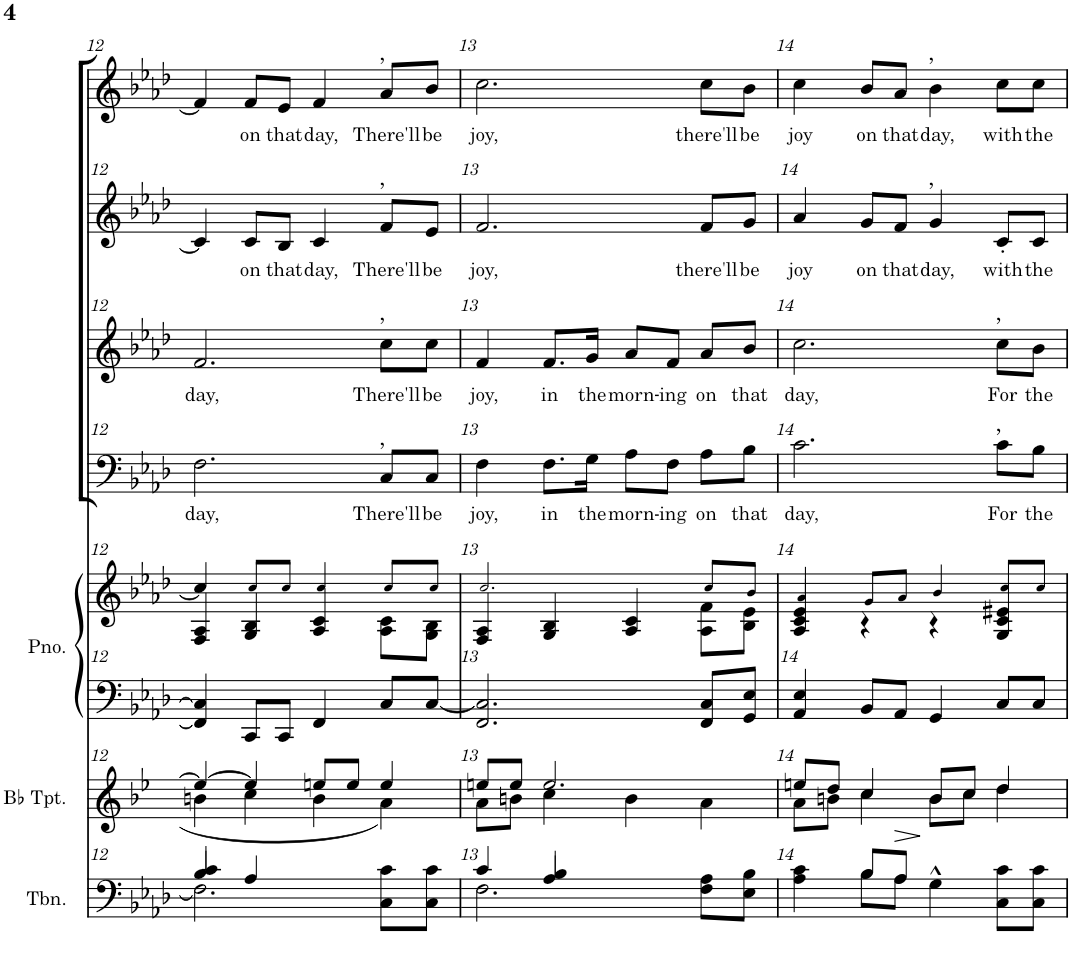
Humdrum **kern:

**kern	**kern	**kern	**kern	**kern	**text	**kern	**text	**kern	**text	**kern	**text
*part7	*part6	*part5	*part5	*part4	*part4	*part3	*part3	*part2	*part2	*part1	*part1
*staff8	*staff7	*staff6	*staff5	*staff4	*staff4	*staff3	*staff3	*staff2	*staff2	*staff1	*staff1
*I"Trombone	*I"Bb Trumpet	*I"Piano	*	*I"Bass	*	*I"Tenor	*	*I"Alto	*	*I"Soprano	*
*I'Tbn.	*I'Bb Tpt.	*I'Pno.	*	*	*	*	*	*	*	*	*
!!LO:PB:g=z
*clefF4	*clefG2	*clefF4	*clefG2	*clefF4	*	*clefG2	*	*clefG2	*	*clefG2	*
*	*Trd1c2	*	*	*	*	*	*	*	*	*	*
*k[b-e-a-d-]	*k[b-e-]	*k[b-e-a-d-]	*k[b-e-a-d-]	*k[b-e-a-d-]	*	*k[b-e-a-d-]	*	*k[b-e-a-d-]	*	*k[b-e-a-d-]	*
*M4/4	*M4/4	*M4/4	*M4/4	*M4/4	*	*M4/4	*	*M4/4	*	*M4/4	*
*met(c)	*met(c)	*met(c)	*met(c)	*met(c)	*	*met(c)	*	*met(c)	*	*met(c)	*
=12	=12	=12	=12	=12	=12	=12	=12	=12	=12	=12	=12
*^	*^	*	*^	*	*	*	*	*	*	*	*
*	*^	*	*	*	*	*	*	*	*	*	*	*	*	*
!	!	!	!	!	!	!	!	!	!LO:LY:b	!	!LO:LY:b	!	!	!	!
4c/	2.F\]	4B-/	4ee/_	4bn\	4FF/] 4C/]	4cc/]	4F/ 4A-/	2.F\	day,	2.f/	day,	4c/]	.	4f/]	.
!	!	!	!	!	!	!	!	!	!	!	!	!	!LO:LY:b	!	!LO:LY:b
4A-/	.	4ryy	4ee/]	4cc\	8CC/L	8cc/L	4G/ 4B-/	.	.	.	.	8c/L	on	8f/L	on
!	!	!	!	!	!	!	!	!	!	!	!	!	!LO:LY:b	!	!LO:LY:b
.	.	.	.	.	8CC/J	8cc/J	.	.	.	.	.	8B-/J	that	8e-/J	that
!	!	!	!	!	!	!	!	!	!	!	!	!	!LO:LY:b	!	!LO:LY:b
4ryy	.	2ryy	8een/L	4b\	4FF/	4cc/	4A-/ 4c/	.	.	.	.	4c/	day,	4f/	day,
.	.	.	8ee/J	.	.	.	.	.	.	.	.	.	.	.	.
!	!	!	!	!	!	!	!	!	!	!	!	!	!	!LO:TX:a:t=,	!
!	!	!	!	!	!	!	!	!	!	!	!	!LO:TX:a:t=,	!	!	!
!	!	!	!	!	!	!	!	!	!	!LO:TX:a:t=,	!	!	!	!	!
!	!	!	!	!	!	!	!	!LO:TX:a:t=,	!	!	!	!	!	!	!
!	!	!	!	!	!	!	!	!	!LO:LY:b	!	!LO:LY:b	!	!LO:LY:b	!	!LO:LY:b
8C\ 8c\L	4ryy	.	4ee/	4a\	8C/L	8cc/L	8A-\ 8c\L	8C/L	There'll	8cc\L	There'll	8f/L	There'll	8a-/L	There'll
!	!	!	!	!	!	!	!	!	!LO:LY:b	!	!LO:LY:b	!	!LO:LY:b	!	!LO:LY:b
8C\ 8c\J	.	.	.	.	[8C/J	8cc/J	8G\ 8B-\J	8C/J	be	8cc\J	be	8e-/J	be	8b-/J	be
=13	=13	=13	=13	=13	=13	=13	=13	=13	=13	=13	=13	=13	=13	=13	=13
!	!	!	!	!	!	!	!	!	!LO:LY:b	!	!LO:LY:b	!	!LO:LY:b	!	!LO:LY:b
4c/	2.F\	4ryy	8een/L	8a\L	2.FF/ 2.C/]	2.cc/	4F/ 4A-/	4F\	joy,	4f/	joy,	2.f/	joy,	2.cc\	joy,
.	.	.	8ee/J	8bn\J	.	.	.	.	.	.	.	.	.	.	.
!	!	!	!	!	!	!	!	!	!LO:LY:b	!	!LO:LY:b	!	!	!	!
4B-/	.	4A-/	2.ee/	4cc\	.	.	4G/ 4B-/	8.F\L	in	8.f/L	in	.	.	.	.
!	!	!	!	!	!	!	!	!	!LO:LY:b	!	!LO:LY:b	!	!	!	!
.	.	.	.	.	.	.	.	16G\Jk	the	16g/Jk	the	.	.	.	.
!	!	!	!	!	!	!	!	!	!LO:LY:b	!	!LO:LY:b	!	!	!	!
4ryy	.	2ryy	.	4b\	.	.	4A-/ 4c/	8A-\L	morn-	8a-/L	morn-	.	.	.	.
!	!	!	!	!	!	!	!	!	!LO:LY:b	!	!LO:LY:b	!	!	!	!
.	.	.	.	.	.	.	.	8F\J	-ing	8f/J	-ing	.	.	.	.
!	!	!	!	!	!	!	!	!	!LO:LY:b	!	!LO:LY:b	!	!LO:LY:b	!	!LO:LY:b
8F\ 8A-\L	4ryy	.	.	4a\	8FF/ 8C/L	8cc/L	8A-\ 8f\L	8A-\L	on	8a-/L	on	8f/L	there'll	8cc\L	there'll
!	!	!	!	!	!	!	!	!	!LO:LY:b	!	!LO:LY:b	!	!LO:LY:b	!	!LO:LY:b
8E-\ 8B-\J	.	.	.	.	8GG/ 8E-/J	8b-/J	8B-\ 8e-\J	8B-\J	that	8b-/J	that	8g/J	be	8b-\J	be
=14	=14	=14	=14	=14	=14	=14	=14	=14	=14	=14	=14	=14	=14	=14	=14
!	!	!	!	!	!	!	!	!	!LO:LY:b	!	!LO:LY:b	!	!LO:LY:b	!	!LO:LY:b
4A-\ 4c\	4ryy	2ryy	8een/L	8a\L	4AA-/ 4E-/	4a-/	4A-/ 4c/ 4e-/	2.c\	day,	2.cc\	day,	4a-/	joy	4cc\	joy
.	.	.	8dd/J	8bn\J	.	.	.	.	.	.	.	.	.	.	.
!	!	!	!	!	!	!	!	!	!	!	!	!	!LO:LY:b	!	!LO:LY:b
8B-/L	8B-\L	.	4cc/	4cc\	8BB-/L	8g/L	4r	.	.	.	.	8g/L	on	8b-/L	on
!	!	!	!	!	!	!	!	!	!	!	!	!	!LO:LY:b	!	!LO:LY:b
8A-/J	8A-\J	.	.	.	8AA-/J	8a-/J	.	.	.	.	.	8f/J	that	8a-/J	that
!	!	!	!	!	!	!	!	!	!	!	!	!	!	!LO:TX:a:t=,	!
!	!	!	!	!	!	!	!	!	!	!	!	!LO:TX:a:t=,	!	!	!
!	!	!	!	!	!	!	!	!	!	!	!	!	!LO:LY:b	!	!LO:LY:b
4G^^\	2ryy	2ryy	8b/L	8b\L	4GG/	4b-/	4r	.	.	.	.	4g/	day,	4b-\	day,
.	.	.	8cc/J	8cc\J	.	.	.	.	.	.	.	.	.	.	.
!	!	!	!	!	!	!	!	!	!	!LO:TX:a:t=,	!	!	!	!	!
!	!	!	!	!	!	!	!	!LO:TX:a:t=,	!	!	!	!	!	!	!
!	!	!	!	!	!	!	!	!	!LO:LY:b	!	!LO:LY:b	!	!LO:LY:b	!	!LO:LY:b
8C\ 8c\L	.	.	4dd/	4dd\	8C/L	8cc/L	4G/ 4c/ 4e#X/	8c\L	For	8cc\L	For	8c'/L	with	8cc\L	with
!	!	!	!	!	!	!	!	!	!LO:LY:b	!	!LO:LY:b	!	!LO:LY:b	!	!LO:LY:b
8C\ 8c\J	.	.	.	.	8C/J	8cc/J	.	8B-\J	the	8b-\J	the	8c/J	the	8cc\J	the
*v	*v	*v	*	*	*	*v	*v	*	*	*	*	*	*	*	*
*	*v	*v	*	*	*	*	*	*	*	*	*	*
=	=	=	=	=	=	=	=	=	=	=	=
*-	*-	*-	*-	*-	*-	*-	*-	*-	*-	*-	*-
